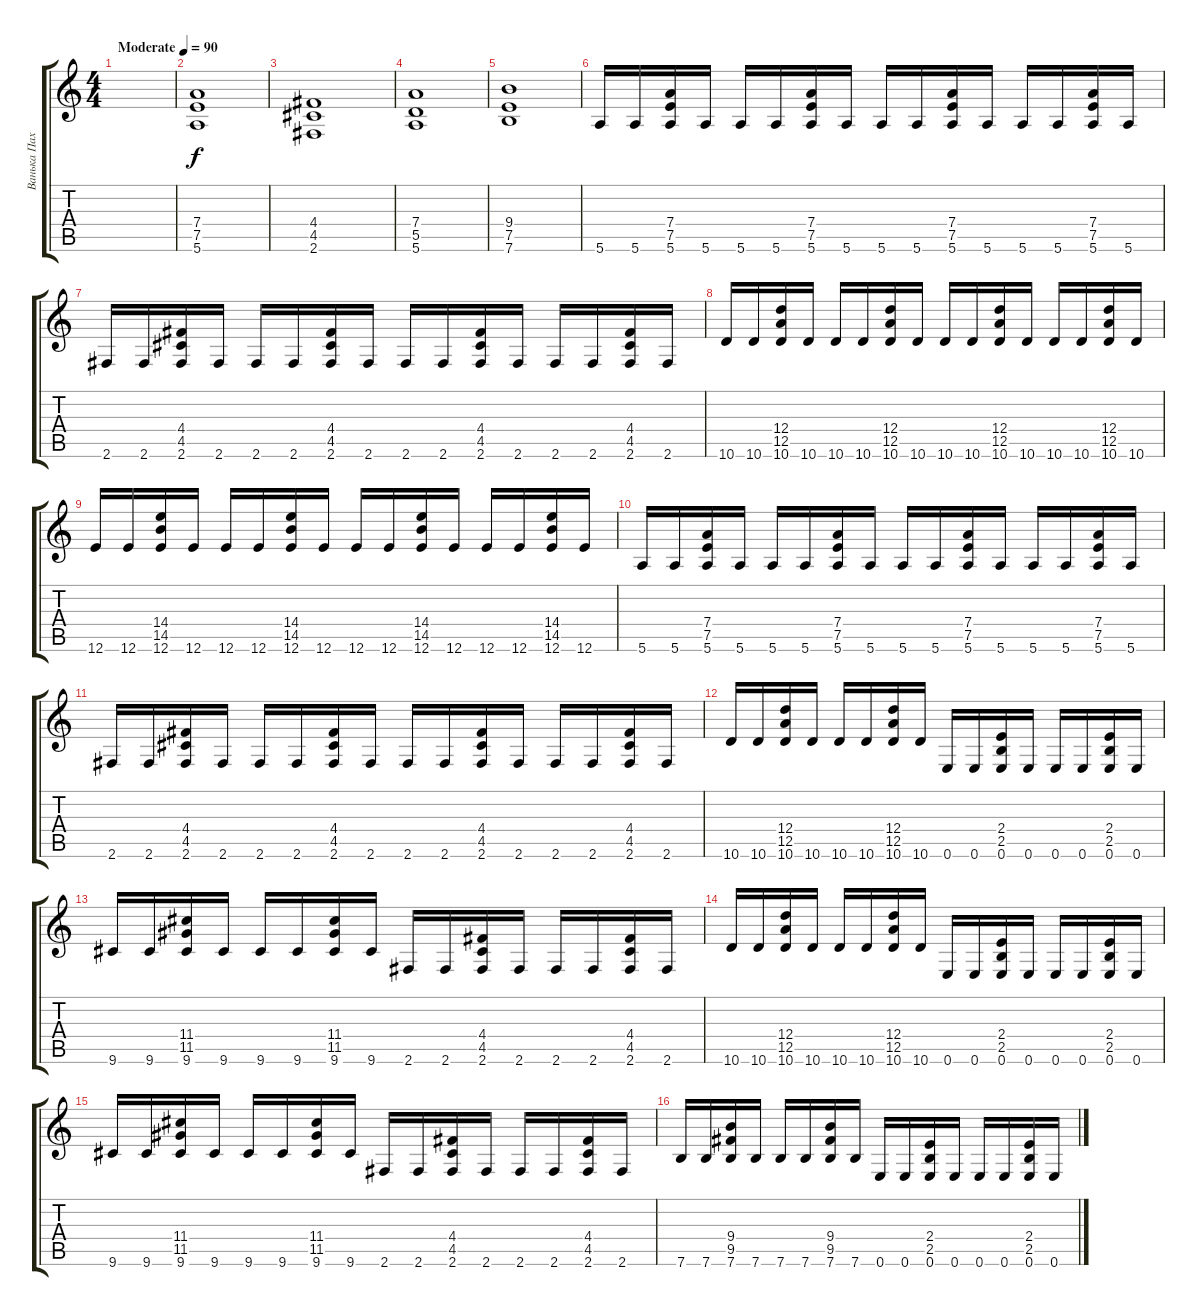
\track ("Ванька Пахомов" "Ванька Пах") {instrument distortionguitar}
\staff {score tabs}
\tuning (E4 B3 G3 D3 A2 E2) {hide}
\ts (4 4)
\tempo (90 "Moderate")
\clef g2
\ks c
|
(7.4 7.5 5.6).1 |
(4.4 4.5 2.6).1 |
(7.4 5.5 5.6).1 |
(9.4 7.5 7.6).1 |
5.6.16 5.6.16 (7.4 7.5 5.6).16 5.6.16 5.6.16 5.6.16 (7.4 7.5 5.6).16 5.6.16 5.6.16 5.6.16 (7.4 7.5 5.6).16 5.6.16 5.6.16 5.6.16 (7.4 7.5 5.6).16 5.6.16 |
2.6.16 2.6.16 (4.4 4.5 2.6).16 2.6.16 2.6.16 2.6.16 (4.4 4.5 2.6).16 2.6.16 2.6.16 2.6.16 (4.4 4.5 2.6).16 2.6.16 2.6.16 2.6.16 (4.4 4.5 2.6).16 2.6.16 |
10.6.16 10.6.16 (12.4 12.5 10.6).16 10.6.16 10.6.16 10.6.16 (12.4 12.5 10.6).16 10.6.16 10.6.16 10.6.16 (12.4 12.5 10.6).16 10.6.16 10.6.16 10.6.16 (12.4 12.5 10.6).16 10.6.16 |
12.6.16 12.6.16 (14.4 14.5 12.6).16 12.6.16 12.6.16 12.6.16 (14.4 14.5 12.6).16 12.6.16 12.6.16 12.6.16 (14.4 14.5 12.6).16 12.6.16 12.6.16 12.6.16 (14.4 14.5 12.6).16 12.6.16 |
5.6.16 5.6.16 (7.4 7.5 5.6).16 5.6.16 5.6.16 5.6.16 (7.4 7.5 5.6).16 5.6.16 5.6.16 5.6.16 (7.4 7.5 5.6).16 5.6.16 5.6.16 5.6.16 (7.4 7.5 5.6).16 5.6.16 |
2.6.16 2.6.16 (4.4 4.5 2.6).16 2.6.16 2.6.16 2.6.16 (4.4 4.5 2.6).16 2.6.16 2.6.16 2.6.16 (4.4 4.5 2.6).16 2.6.16 2.6.16 2.6.16 (4.4 4.5 2.6).16 2.6.16 |
10.6.16 10.6.16 (12.4 12.5 10.6).16 10.6.16 10.6.16 10.6.16 (12.4 12.5 10.6).16 10.6.16 0.6.16 0.6.16 (2.4 2.5 0.6).16 0.6.16 0.6.16 0.6.16 (2.4 2.5 0.6).16 0.6.16 |
9.6.16 9.6.16 (11.4 11.5 9.6).16 9.6.16 9.6.16 9.6.16 (11.4 11.5 9.6).16 9.6.16 2.6.16 2.6.16 (4.4 4.5 2.6).16 2.6.16 2.6.16 2.6.16 (4.4 4.5 2.6).16 2.6.16 |
10.6.16 10.6.16 (12.4 12.5 10.6).16 10.6.16 10.6.16 10.6.16 (12.4 12.5 10.6).16 10.6.16 0.6.16 0.6.16 (2.4 2.5 0.6).16 0.6.16 0.6.16 0.6.16 (2.4 2.5 0.6).16 0.6.16 |
9.6.16 9.6.16 (11.4 11.5 9.6).16 9.6.16 9.6.16 9.6.16 (11.4 11.5 9.6).16 9.6.16 2.6.16 2.6.16 (4.4 4.5 2.6).16 2.6.16 2.6.16 2.6.16 (4.4 4.5 2.6).16 2.6.16 |
7.6.16 7.6.16 (9.4 9.5 7.6).16 7.6.16 7.6.16 7.6.16 (9.4 9.5 7.6).16 7.6.16 0.6.16 0.6.16 (2.4 2.5 0.6).16 0.6.16 0.6.16 0.6.16 (2.4 2.5 0.6).16 0.6.16
